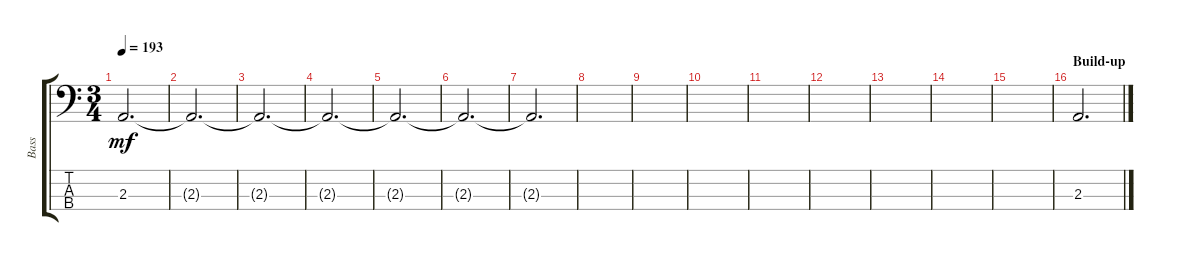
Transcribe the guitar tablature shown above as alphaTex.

\track ("Bass" "Bass") {instrument electricbassfinger}
\staff {score tabs}
\tuning (F2 C2 G1 C1) {hide}
\ts (3 4)
\tempo 193
\clef f4
\ks c
2.3{t}.2{d dy mf} |
2.3{t}.2{d} |
2.3{t}.2{d} |
2.3{t}.2{d} |
2.3{t}.2{d} |
2.3{t}.2{d} |
2.3{t}.2{d} |
|
|
|
|
|
|
|
|
\section ("" "Build-up")
2.3.2{d}
